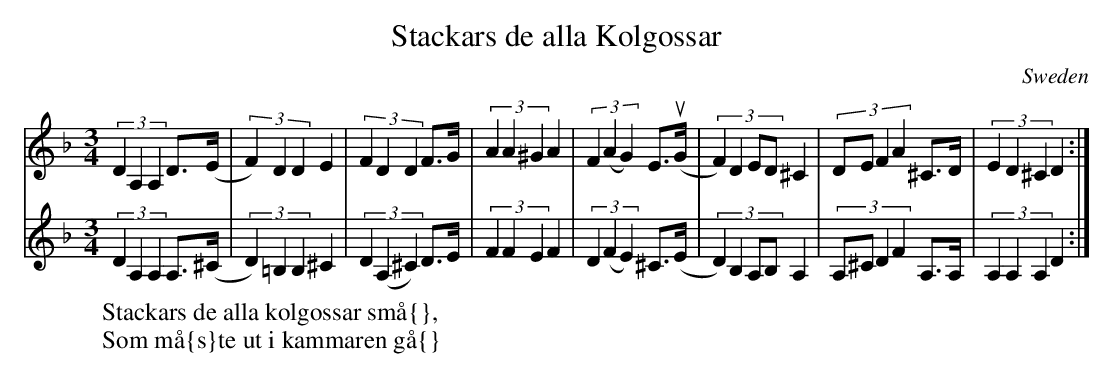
X:1
T:Stackars de alla Kolgossar
M:3/4
O:Sweden
K:Dm
V:1
(3:2:3D2A,2A,2 D>(E| (3:2:3F2)D2D2 E2| \
(3:2:3F2D2D2 F>G| (3:2:3A2A2^G2 A2 |\
(3:2:3F2(A2G2) E>(uG| (3:2:4F2)D2ED ^C2 |\
(3:2:4DEF2A2 ^C>D| (3:2:3E2D2^C2 D2:|
V:2
(3:2:3D2A,2A,2 A,>(^C |(3:2:3D2)=B,2B,2 ^C2 |\
(3:2:3  D2(A,2^C2) D>E |(3:2:3F2F2E2 F2 |\
(3:2:3D2(F2E2) ^C>(E |(3:2:4D2)B,2A,B, A,2|\
(3:2:4A,^CD2F2 A,>A, |(3:2:3A,2A,2A,2 D2 :|
W:Stackars de alla kolgossar sm\aa{},
W:Som m\aa{s}te ut i kammaren g\aa{}
